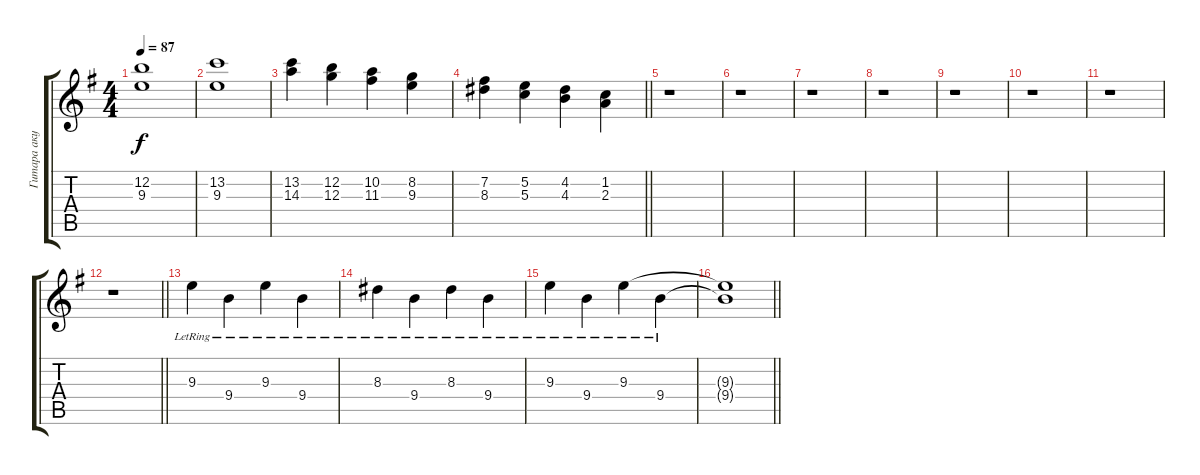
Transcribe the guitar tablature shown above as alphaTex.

\track ("Гитара акустика" "Гитара аку") {instrument acousticguitarnylon}
\staff {score tabs}
\tuning (E4 B3 G3 D3 A2 E2) {hide}
\ts (4 4)
\tempo 87
\clef g2
\ks eminor
(12.2 9.3).1{dy f} |
(13.2 9.3).1 |
(13.2 14.3).4 (12.2 12.3).4 (10.2 11.3).4 (8.2 9.3).4 |
\barLineRight lightlight
(7.2 8.3).4 (5.2 5.3).4 (4.2 4.3).4 (1.2 2.3).4 |
r.1 |
r.1 |
r.1 |
r.1 |
r.1 |
r.1 |
r.1 |
\barLineRight lightlight
r.1 |
9.3{lr}.4 9.4{lr}.4 9.3{lr}.4 9.4{lr}.4 |
8.3{lr}.4 9.4{lr}.4 8.3{lr}.4 9.4{lr}.4 |
9.3{lr}.4 9.4{lr}.4 9.3{lr}.4 9.4{lr}.4 |
\barLineRight lightlight
(9.3{t} 9.4{t}).1
